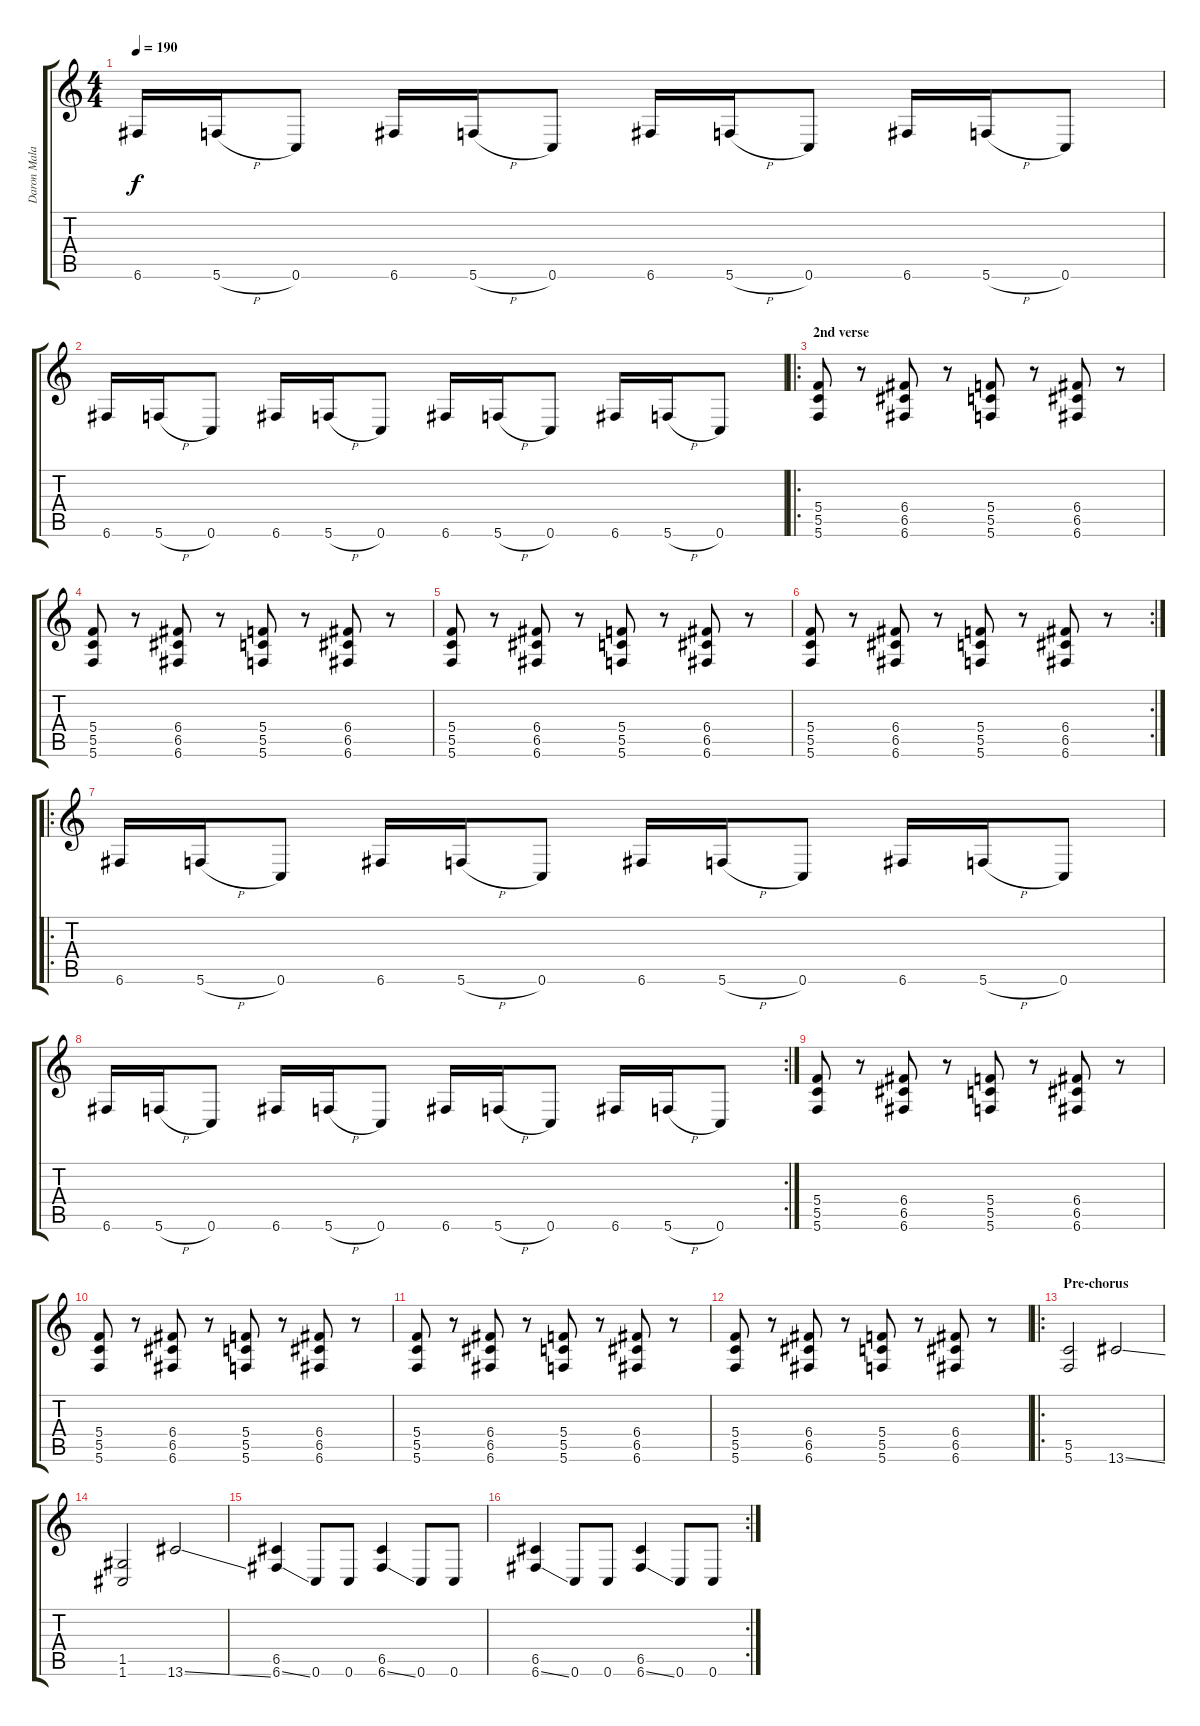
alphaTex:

\track ("Daron Malakian" "Daron Mala") {instrument distortionguitar}
\staff {score tabs}
\tuning (D4 A3 F3 C3 G2 C2) {hide}
\ts (4 4)
\tempo 190
\clef g2
\ks c
6.6.16{dy f} 5.6{h}.16 0.6.8 6.6.16 5.6{h}.16 0.6.8 6.6.16 5.6{h}.16 0.6.8 6.6.16 5.6{h}.16 0.6.8 |
6.6.16 5.6{h}.16 0.6.8 6.6.16 5.6{h}.16 0.6.8 6.6.16 5.6{h}.16 0.6.8 6.6.16 5.6{h}.16 0.6.8 |
\ro
\section ("" "2nd verse")
(5.4 5.5 5.6).8 r.8 (6.4 6.5 6.6).8 r.8 (5.4 5.5 5.6).8 r.8 (6.4 6.5 6.6).8 r.8 |
(5.4 5.5 5.6).8 r.8 (6.4 6.5 6.6).8 r.8 (5.4 5.5 5.6).8 r.8 (6.4 6.5 6.6).8 r.8 |
(5.4 5.5 5.6).8 r.8 (6.4 6.5 6.6).8 r.8 (5.4 5.5 5.6).8 r.8 (6.4 6.5 6.6).8 r.8 |
\rc 2
(5.4 5.5 5.6).8 r.8 (6.4 6.5 6.6).8 r.8 (5.4 5.5 5.6).8 r.8 (6.4 6.5 6.6).8 r.8 |
\ro
6.6.16 5.6{h}.16 0.6.8 6.6.16 5.6{h}.16 0.6.8 6.6.16 5.6{h}.16 0.6.8 6.6.16 5.6{h}.16 0.6.8 |
\rc 2
6.6.16 5.6{h}.16 0.6.8 6.6.16 5.6{h}.16 0.6.8 6.6.16 5.6{h}.16 0.6.8 6.6.16 5.6{h}.16 0.6.8 |
(5.4 5.5 5.6).8 r.8 (6.4 6.5 6.6).8 r.8 (5.4 5.5 5.6).8 r.8 (6.4 6.5 6.6).8 r.8 |
(5.4 5.5 5.6).8 r.8 (6.4 6.5 6.6).8 r.8 (5.4 5.5 5.6).8 r.8 (6.4 6.5 6.6).8 r.8 |
(5.4 5.5 5.6).8 r.8 (6.4 6.5 6.6).8 r.8 (5.4 5.5 5.6).8 r.8 (6.4 6.5 6.6).8 r.8 |
(5.4 5.5 5.6).8 r.8 (6.4 6.5 6.6).8 r.8 (5.4 5.5 5.6).8 r.8 (6.4 6.5 6.6).8 r.8 |
\ro
\section ("" "Pre-chorus")
(5.5 5.6).2 13.6{ss}.2 |
(1.5 1.6).2 13.6{ss}.2 |
(6.5 6.6{ss}).4 0.6.8 0.6.8 (6.5 6.6{ss}).4 0.6.8 0.6.8 |
\rc 2
(6.5 6.6{ss}).4 0.6.8 0.6.8 (6.5 6.6{ss}).4 0.6.8 0.6.8
